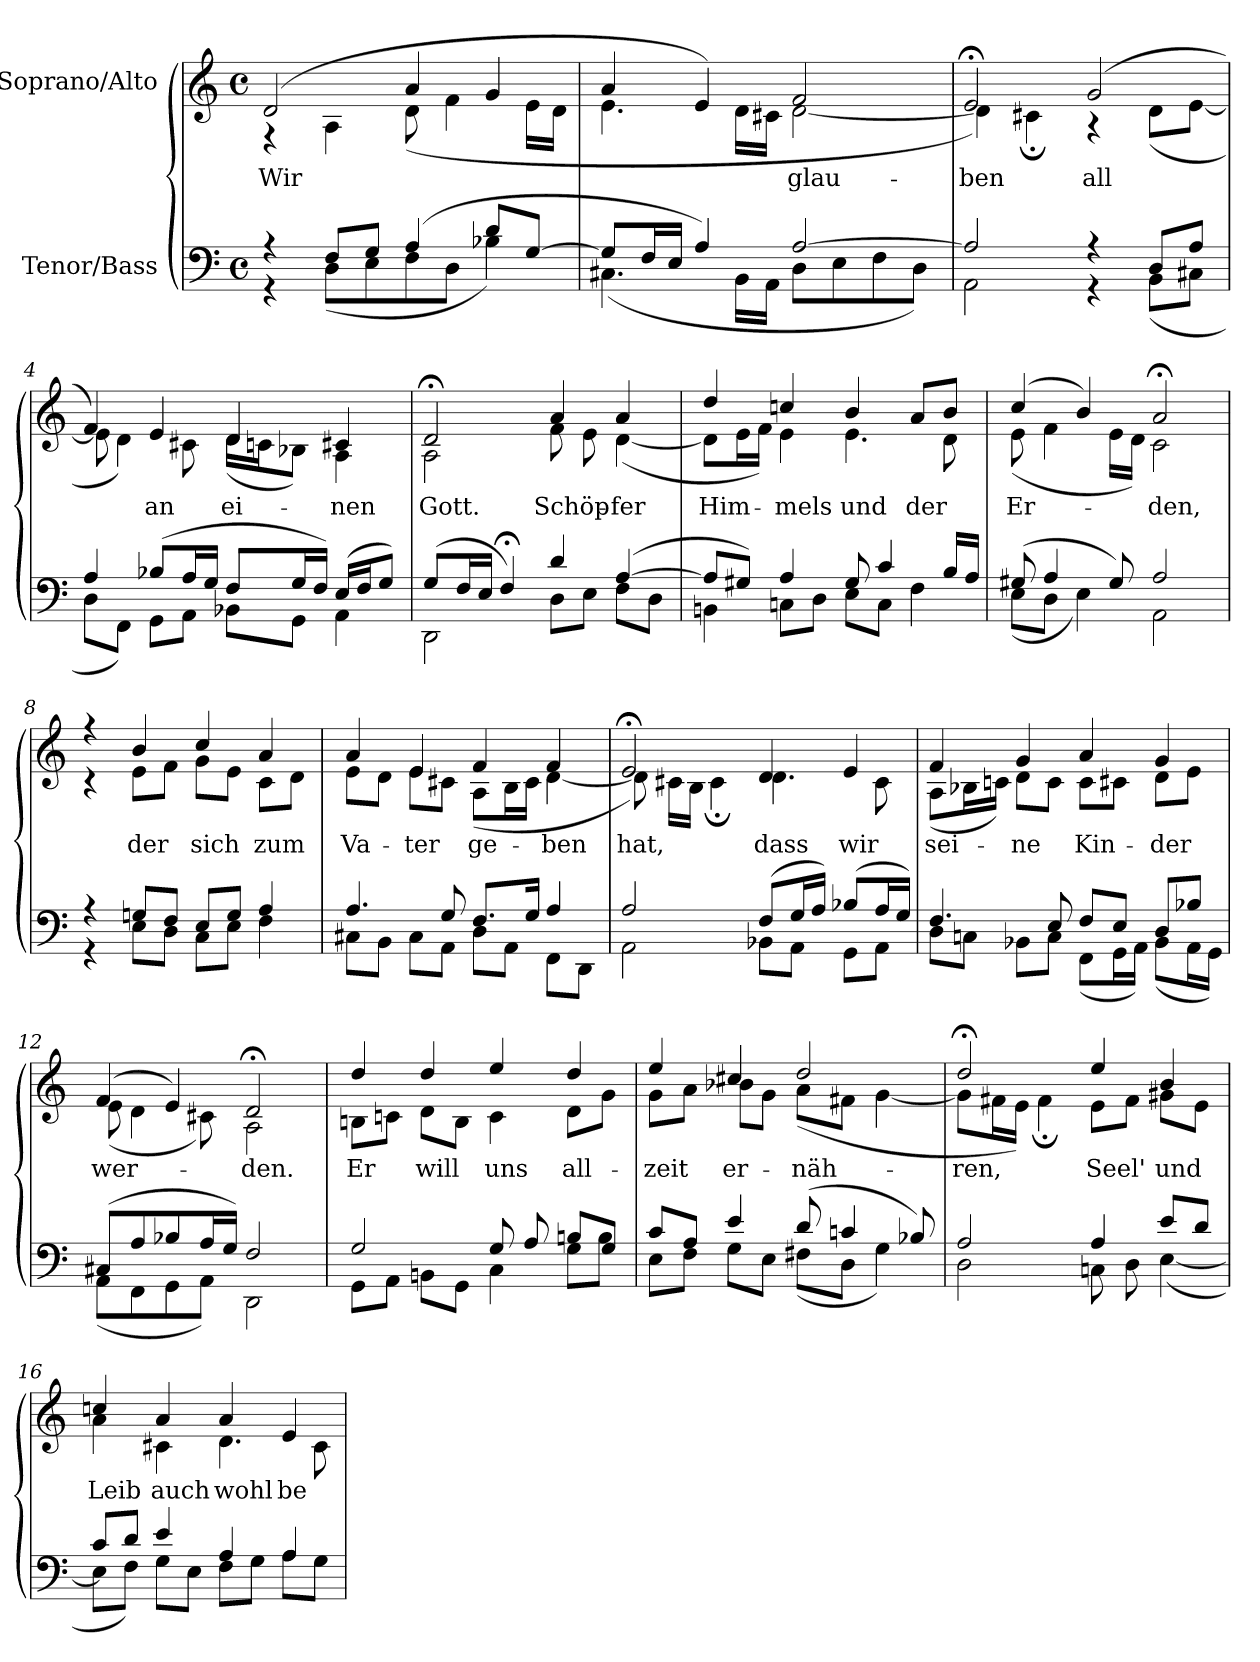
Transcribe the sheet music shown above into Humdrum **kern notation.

**kern	**kern	**text
*part2	*part1	*part1
*staff2	*staff1	*staff1
*I"Tenor/Bass	*I"Soprano/Alto	*
*clefF4	*clefG2	*
*k[]	*k[]	*
*M4/4	*M4/4	*
*met(c)	*met(c)	*
=1	=1	=1
*^	*	*
!	!	!	!LO:LY:b
*	*	*^	*
4r	4r	(2d/	4r	Wir
8F/L	(8D\L	.	4A\	.
8G/J	8E\	.	.	.
(4A/	8F\	4a/	(8d\	.
.	8D\J	.	4f\	.
8d/L	4B-X\)	4g/	.	.
[8G/J	.	.	16e\LL	.
.	.	.	16d\JJ	.
=2	=2	=2	=2	=2
8G/L]	(4.C#X\	4a/	4.e\	.
16F/L	.	.	.	.
16E/JJ	.	.	.	.
4A/)	.	4e/)	.	.
.	16BB\LL	.	16d\LL	.
.	16AA\JJ	.	16c#X\JJ	.
!	!	!	!	!LO:LY:b
[2A/	8D\L	2f/	[2d\	glau-
.	8E\	.	.	.
.	8F\	.	.	.
.	8D\J)	.	.	.
=3	=3	=3	=3	=3
!	!	!	!	!LO:LY:b
2A/]	2AA\	2e;</	4d\])	-ben
.	.	.	4c#X;\	.
!	!	!	!	!LO:LY:b
4r	4r	(2g/	4r	all
8D/L	(8BB\L	.	(8d\L	.
8A/J	8C#X\J	.	[8e\J	.
=4	=4	=4	=4	=4
4A/	8D\L	4f/)	8e\]	.
.	8FF\J)	.	4d\)	.
!	!	!	!	!LO:LY:b
(8B-X/L	8GG\L	4e/	.	an
16A/L	8AA\J	.	8c#X\	.
16G/JJ	.	.	.	.
!	!	!	!	!LO:LY:b
8F/L	8BB-X\L	4d/	(16d\LL	ei-
.	.	.	16cn\J	.
16G/L	8GG\J	.	8B-X\J)	.
16F/JJ)	.	.	.	.
!	!	!	!	!LO:LY:b
(16E/LL	4AA\	4c#X/	4A\	-nen
16F/J	.	.	.	.
8G/J)	.	.	.	.
!!LO:LB:g=z	!!
=5	=5	=5	=5	=5
!	!	!	!	!LO:LY:b
(8G/L	2DD\	2d;</	2A\	Gott.
16F/L	.	.	.	.
16E/JJ	.	.	.	.
4F;</)	.	.	.	.
!	!	!	!	!LO:LY:b
4d/	8D\L	4a/	8f\	Schöp-
.	8E\J	.	8e\	.
!	!	!	!	!LO:LY:b
([4A/	8F\L	4a/	([4d\	-fer
.	8D\J	.	.	.
=6	=6	=6	=6	=6
!	!	!	!	!LO:LY:b
8A/L]	4BBn\	4dd/	8d\L]	Him-
8G#X/J)	.	.	16e\L	.
.	.	.	16f\JJ)	.
!	!	!	!	!LO:LY:b
4A/	8Cn\L	4ccn/	4e\	-mels
.	8D\J	.	.	.
!	!	!	!	!LO:LY:b
8G#/	8E\L	4b/	4.e\	und
4c/	8C\J	.	.	.
!	!	!	!	!LO:LY:b
.	4F\	8a/L	.	der
16B/LL	.	8b/J	8d\	.
16A/JJ	.	.	.	.
=7	=7	=7	=7	=7
!	!	!	!	!LO:LY:b
(8G#X/	(8E\L	(4cc/	(8e\	Er-
4A/	8D\J	.	4f\	.
.	4E\)	4b/)	.	.
8G#/)	.	.	16e\LL	.
.	.	.	16d\JJ)	.
!	!	!	!	!LO:LY:b
2A/	2AA\	2a;</	2c\	-den,
=8	=8	=8	=8	=8
4r	4r	4r	4r	.
!	!	!	!	!LO:LY:b
8Gn/L	8E\L	4b/	8e\L	der
8F/J	8D\J	.	8f\J	.
!	!	!	!	!LO:LY:b
8E/L	8C\L	4cc/	8g\L	sich
8G/J	8E\J	.	8e\J	.
!	!	!	!	!LO:LY:b
4A/	4F\	4a/	8c\L	zum
.	.	.	8d\J	.
!!LO:LB:g=z	!!
=9	=9	=9	=9	=9
!	!	!	!	!LO:LY:b
4.A/	8C#X\L	4a/	8e\L	Va-
.	8BB\J	.	8d\J	.
!	!	!	!	!LO:LY:b
.	8C#\L	4e/	8e\L	-ter
8G/	8AA\J	.	8c#X\J	.
!	!	!	!	!LO:LY:b
8.F/L	8D\L	4f/	(8A\L	ge-
.	8AA\J	.	16B\L	.
16G/Jk	.	.	16c#\JJ	.
!	!	!	!	!LO:LY:b
4A/	8FF\L	4f/	[4d\	-ben
.	8DD\J	.	.	.
=10	=10	=10	=10	=10
!	!	!	!	!LO:LY:b
2A/	2AA\	2e;</	8d\])	hat,
.	.	.	16c#X\LL	.
.	.	.	16B\JJ	.
.	.	.	4c#;\	.
!	!	!	!	!LO:LY:b
(8F/L	8BB-X\L	4d/	4.d\	dass
16G/L	8AA\J	.	.	.
16A/JJ)	.	.	.	.
!	!	!	!	!LO:LY:b
(8B-X/L	8GG\L	4e/	.	wir
16A/L	8AA\J	.	8c#\	.
16G/JJ)	.	.	.	.
=11	=11	=11	=11	=11
!	!	!	!	!LO:LY:b
4.F/	8D\L	4f/	(8A\L	sei-
.	8Cn\J	.	16B-X\L	.
.	.	.	16cn\JJ)	.
!	!	!	!	!LO:LY:b
.	8BB-X\L	4g/	8d\L	-ne
8E/	8C\J	.	8c\J	.
!	!	!	!	!LO:LY:b
8F/L	(8FF\L	4a/	8c\L	Kin-
8E/J	16GG\L	.	8c#X\J	.
.	16AA\JJ)	.	.	.
!	!	!	!	!LO:LY:b
8D/L	(8BB-\L	4g/	8d\L	-der
8B-X/J	16AA\L	.	8e\J	.
.	16GG\JJ)	.	.	.
=12	=12	=12	=12	=12
!	!	!	!	!LO:LY:b
(8C#X/L	(8AA\L	(4f/	(8e\	wer-
8A/	8FF\	.	4d\	.
8B-X/	8GG\	4e/)	.	.
16A/L	8AA\J)	.	8c#X\)	.
16G/JJ)	.	.	.	.
!	!	!	!	!LO:LY:b
2F/	2DD\	2d;</	2A\	-den.
!!LO:LB:g=z	!!
=13	=13	=13	=13	=13
!	!	!	!	!LO:LY:b
2G/	8GG\L	4dd/	8Bn\L	Er
.	8AA\J	.	8cn\J	.
!	!	!	!	!LO:LY:b
.	8BBn\L	4dd/	8d\L	will
.	8GG\J	.	8B\J	.
!	!	!	!	!LO:LY:b
8G/	4C\	4ee/	4c\	uns
8A/	.	.	.	.
!	!	!	!	!LO:LY:b
8Bn/L	8G\L	4dd/	8d\L	all-
8G/J	8B\J	.	8g\J	.
=14	=14	=14	=14	=14
!	!	!	!	!LO:LY:b
8c/L	8E\L	4ee/	8g\L	-zeit
8A/J	8F\J	.	8a\J	.
!	!	!	!	!LO:LY:b
4e/	8G\L	4cc#X/	8b-X\L	er-
.	8E\J	.	8g\J	.
!	!	!	!	!LO:LY:b
(8d/	(8F#X\L	2dd/	(8a\L	-näh-
4cn/	8D\J	.	8f#X\J	.
.	4G\)	.	[4g\	.
8B-X/)	.	.	.	.
=15	=15	=15	=15	=15
!	!	!	!	!LO:LY:b
2A/	2D\	2dd;</	8g\L]	-ren,
.	.	.	16f#X\L	.
.	.	.	16e\JJ)	.
.	.	.	4f#;\	.
!	!	!	!	!LO:LY:b
4A/	8Cn\	4ee/	8e\L	Seel'
.	8D\	.	8f#\J	.
!	!	!	!	!LO:LY:b
8e/L	([4E\	4b/	8g#X\L	und
8d/J	.	.	8e\J	.
=16	=16	=16	=16	=16
!	!	!	!	!LO:LY:b
8c/L	8E\L]	4ccn/	4a\	Leib
8d/J	8F\J)	.	.	.
!	!	!	!	!LO:LY:b
4e/	8G\L	4a/	4c#X\	auch
.	8E\J	.	.	.
!	!	!	!	!LO:LY:b
4A/	8F\L	4a/	4.d\	wohl
.	8G\J	.	.	.
!	!	!	!	!LO:LY:b
4A/	8A\L	4e/	.	be-
.	8G\J	.	8c#\	.
*v	*v	*	*	*
*	*v	*v	*
=	=	=
*-	*-	*-
